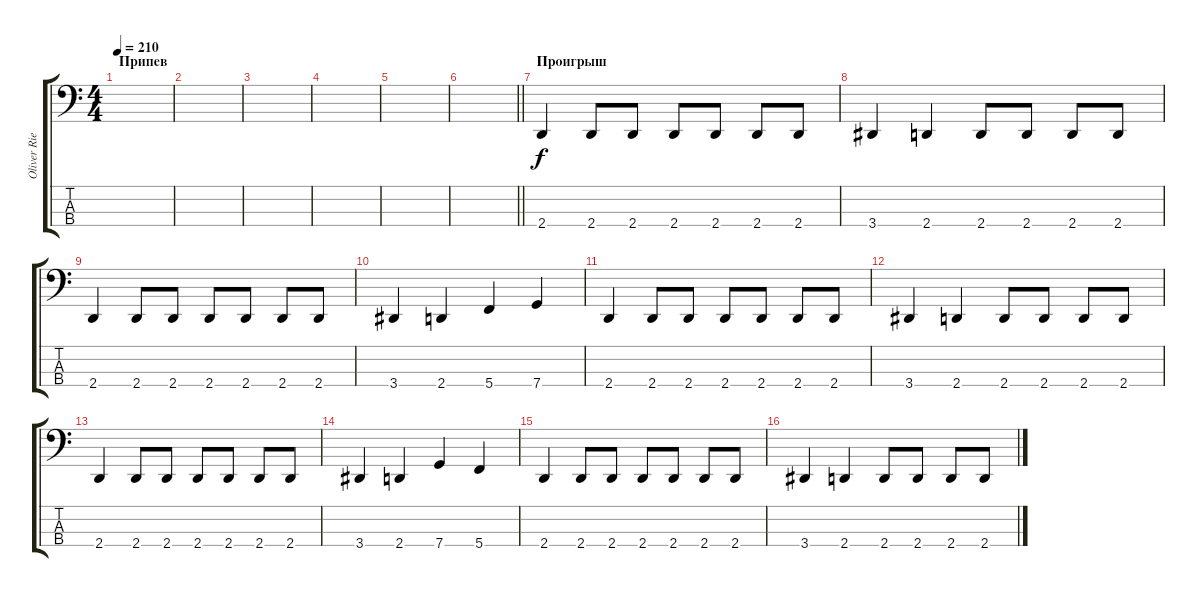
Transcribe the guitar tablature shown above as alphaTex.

\track ("Oliver Riedel" "Oliver Rie") {instrument electricbassfinger}
\staff {score tabs}
\tuning (E2 C2 G1 C1) {hide}
\ts (4 4)
\section ("" "Припев")
\tempo 210
\clef f4
\ks c
|
|
|
|
|
\barLineRight lightlight
|
\section ("" "Проигрыш")
2.4.4{volume 16} 2.4.8 2.4.8 2.4.8 2.4.8 2.4.8 2.4.8 |
3.4.4 2.4.4 2.4.8 2.4.8 2.4.8 2.4.8 |
2.4.4 2.4.8 2.4.8 2.4.8 2.4.8 2.4.8 2.4.8 |
3.4.4 2.4.4 5.4.4 7.4.4 |
2.4.4 2.4.8 2.4.8 2.4.8 2.4.8 2.4.8 2.4.8 |
3.4.4 2.4.4 2.4.8 2.4.8 2.4.8 2.4.8 |
2.4.4 2.4.8 2.4.8 2.4.8 2.4.8 2.4.8 2.4.8 |
3.4.4 2.4.4 7.4.4 5.4.4 |
2.4.4 2.4.8 2.4.8 2.4.8 2.4.8 2.4.8 2.4.8 |
3.4.4 2.4.4 2.4.8 2.4.8 2.4.8 2.4.8
